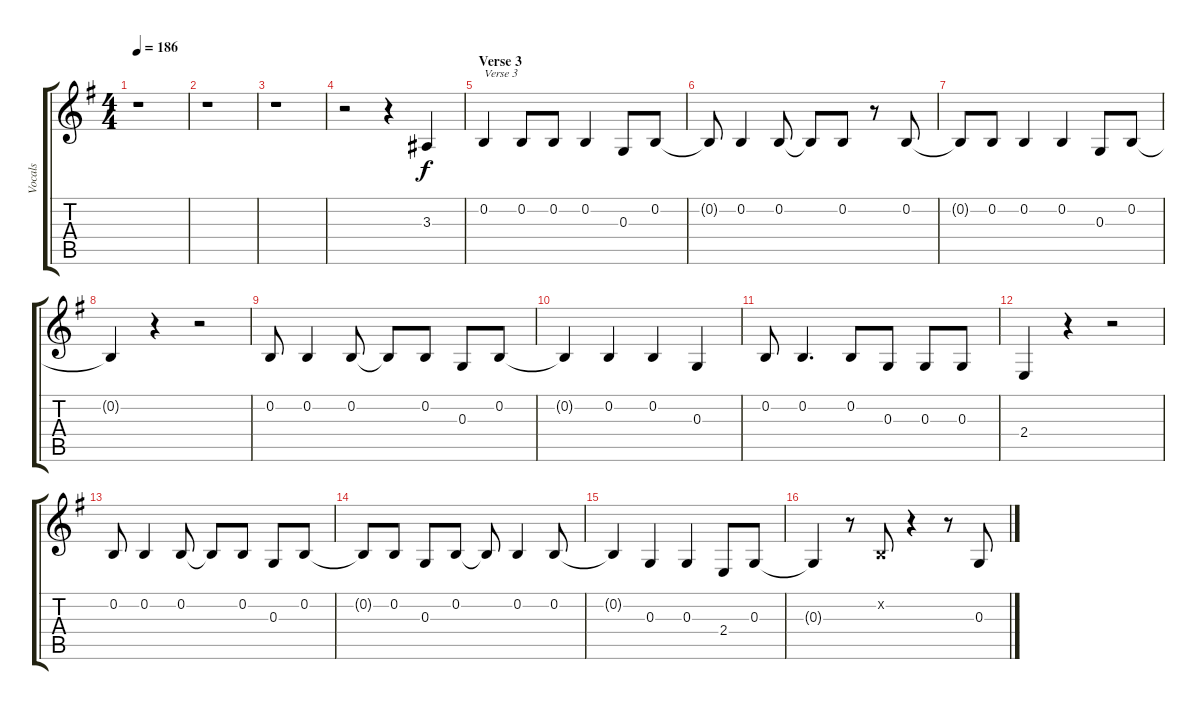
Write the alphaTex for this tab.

\track ("Vocals" "Vocals") {instrument stringensemble1}
\staff {score tabs}
\tuning (E4 B3 G3 D3 A2 E2) {hide}
\ts (4 4)
\tempo 186
\clef g2
\ks g
r.1{dy f} |
r.1 |
r.1 |
r.2 r.4 3.3.4 |
\section ("" "Verse 3")
0.2.4{txt "Verse 3"} 0.2.8 0.2.8 0.2.4 0.3.8 0.2.8 |
0.2{t}.8 0.2.4 0.2.8 0.2{t}.8 0.2.8 r.8 0.2.8 |
0.2{t}.8 0.2.8 0.2.4 0.2.4 0.3.8 0.2.8 |
0.2{t}.4 r.4 r.2 |
0.2.8 0.2.4 0.2.8 0.2{t}.8 0.2.8 0.3.8 0.2.8 |
0.2{t}.4 0.2.4 0.2.4 0.3.4 |
0.2.8 0.2.4{d} 0.2.8 0.3.8 0.3.8 0.3.8 |
2.4.4 r.4 r.2 |
0.2.8 0.2.4 0.2.8 0.2{t}.8 0.2.8 0.3.8 0.2.8 |
0.2{t}.8 0.2.8 0.3.8 0.2.8 0.2{t}.8 0.2.4 0.2.8 |
0.2{t}.4 0.3.4 0.3.4 2.4.8 0.3.8 |
0.3{t}.4 r.8 0.2{x}.8 r.4 r.8 0.3.8
